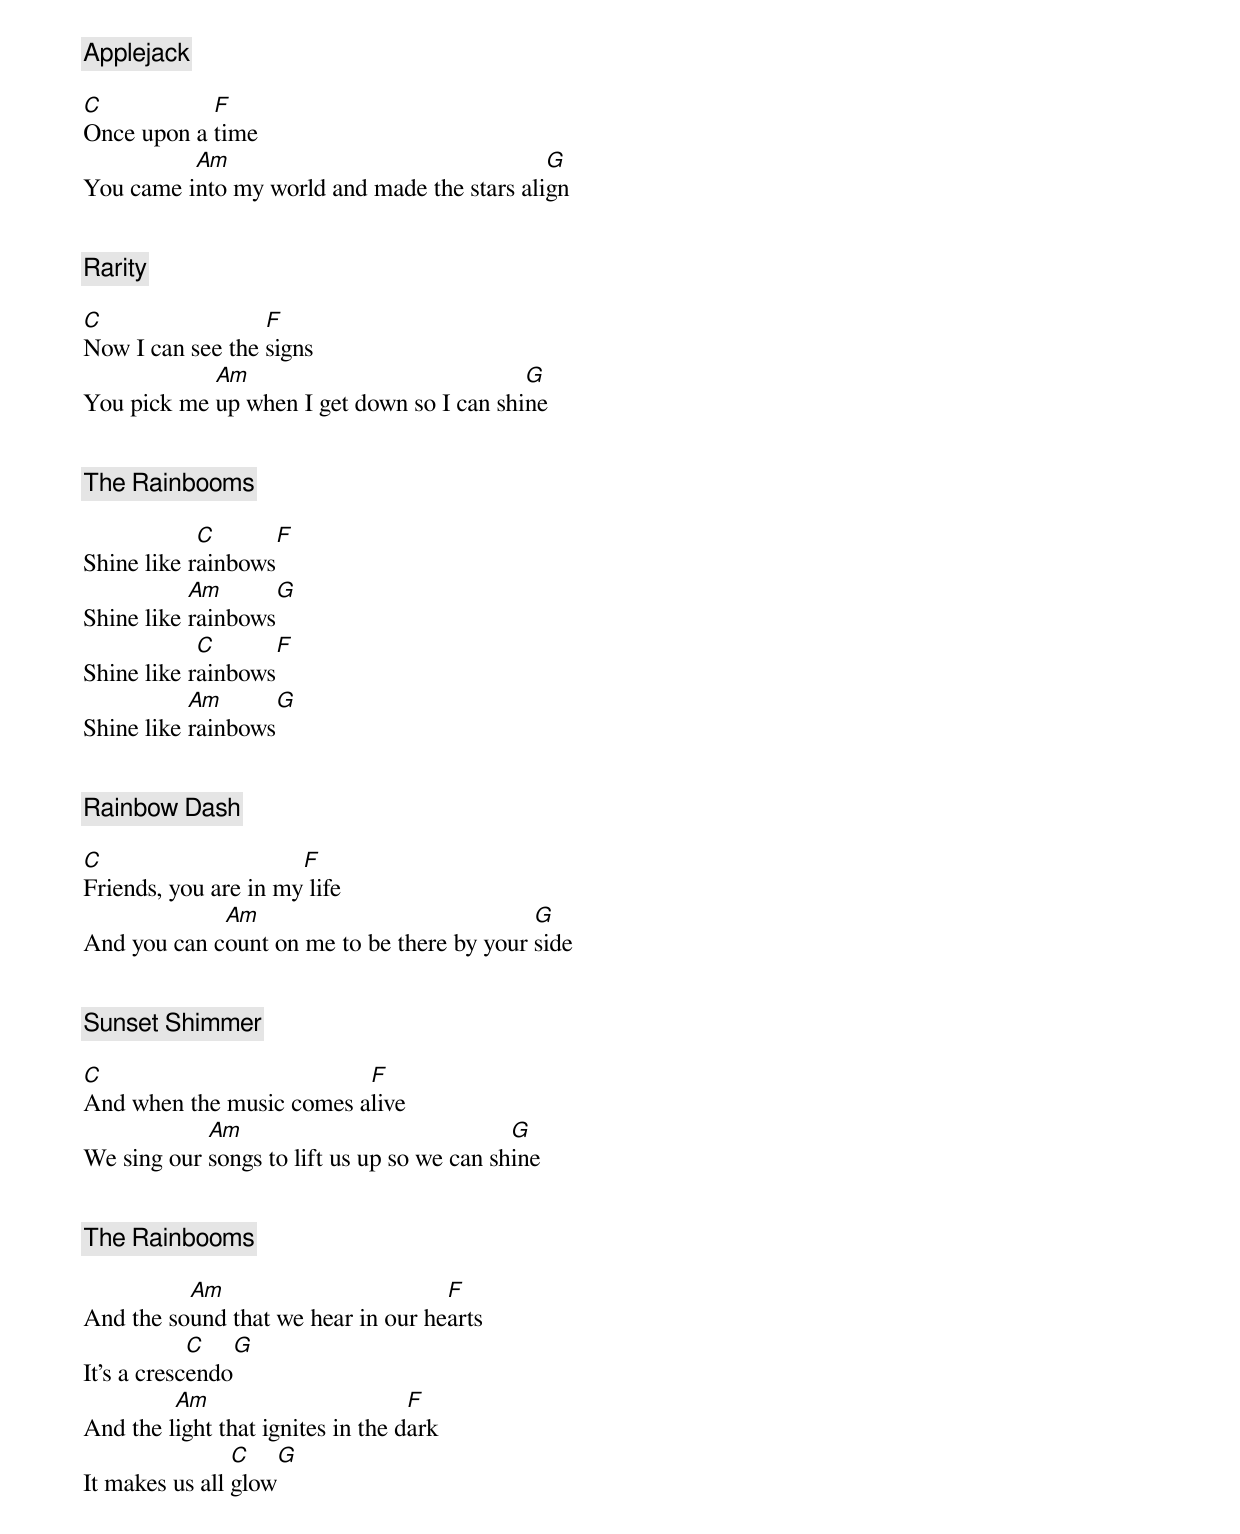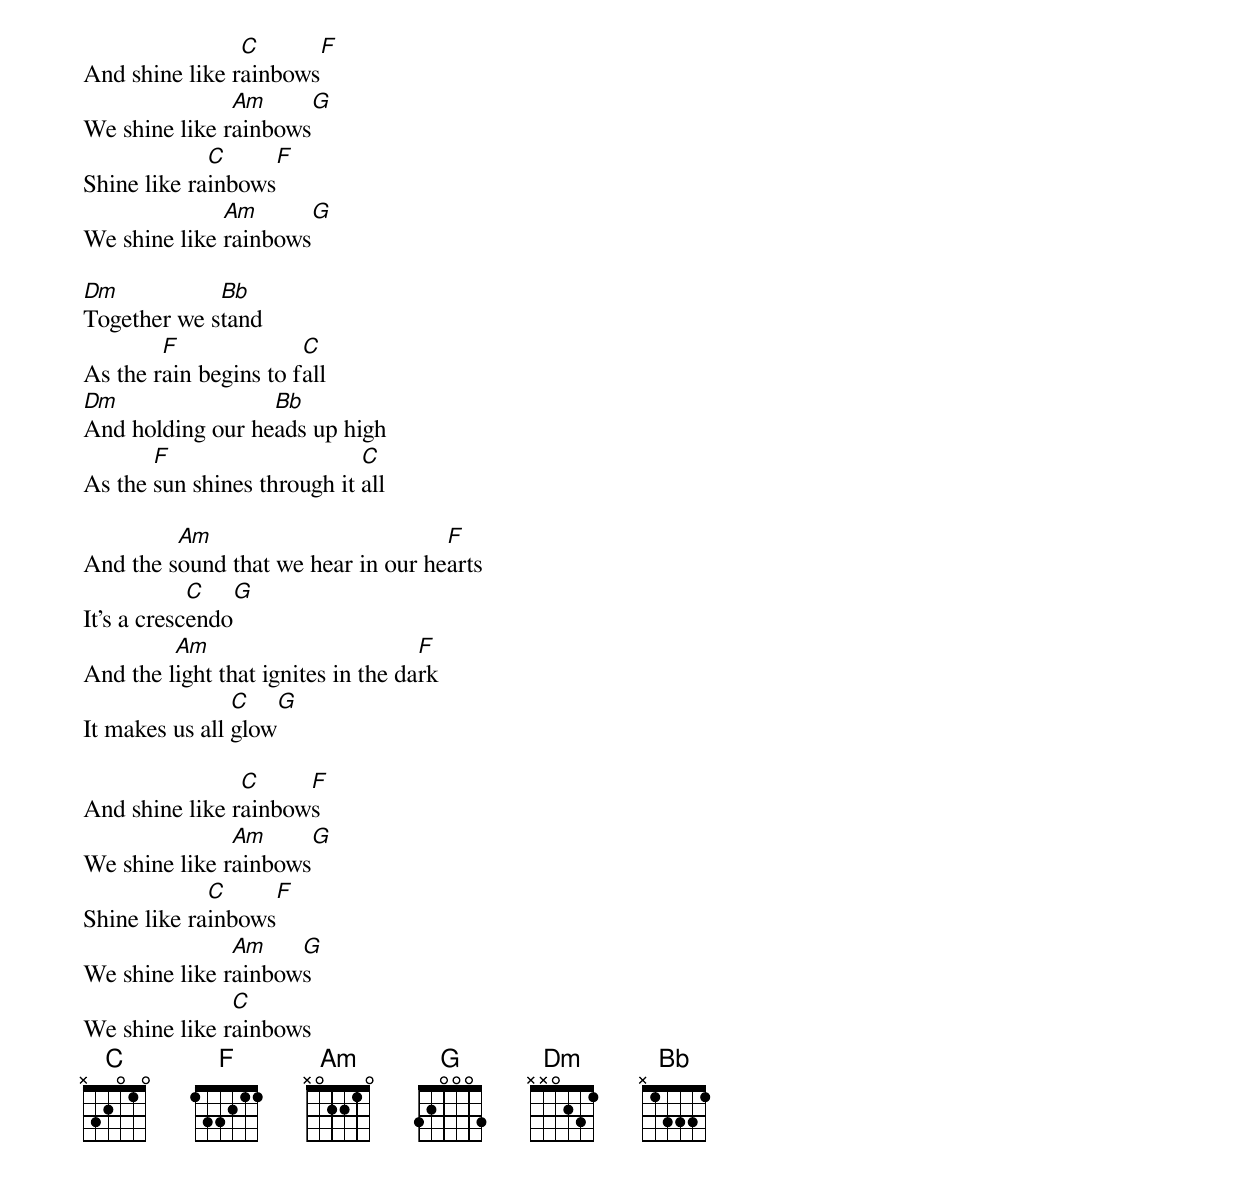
[Applejack]

C           F
Once upon a time
          Am                                 G
You came into my world and made the stars align


[Rarity]

C                 F
Now I can see the signs
            Am                             G
You pick me up when I get down so I can shine


[The Rainbooms]

            C       F
Shine like rainbows
           Am       G
Shine like rainbows
            C       F
Shine like rainbows
           Am       G
Shine like rainbows


[Rainbow Dash]

C                     F
Friends, you are in my life
             Am                             G
And you can count on me to be there by your side


[Sunset Shimmer]

C                         F
And when the music comes alive
            Am                              G
We sing our songs to lift us up so we can shine


[The Rainbooms]

          Am                        F
And the sound that we hear in our hearts
            C     G
It's a crescendo
         Am                        F
And the light that ignites in the dark
                C    G
It makes us all glow

                C      F
And shine like rainbows
               Am     G
We shine like rainbows
             C      F
Shine like rainbows
              Am      G
We shine like rainbows

Dm           Bb
Together we stand
        F              C
As the rain begins to fall
Dm                Bb
And holding our heads up high
       F                     C
As the sun shines through it all

         Am                         F
And the sound that we hear in our hearts
            C     G
It's a crescendo
         Am                         F
And the light that ignites in the dark
                C   G
It makes us all glow

                C     F
And shine like rainbows
               Am     G
We shine like rainbows
             C     F
Shine like rainbows
               Am    G
We shine like rainbows
               C
We shine like rainbows
